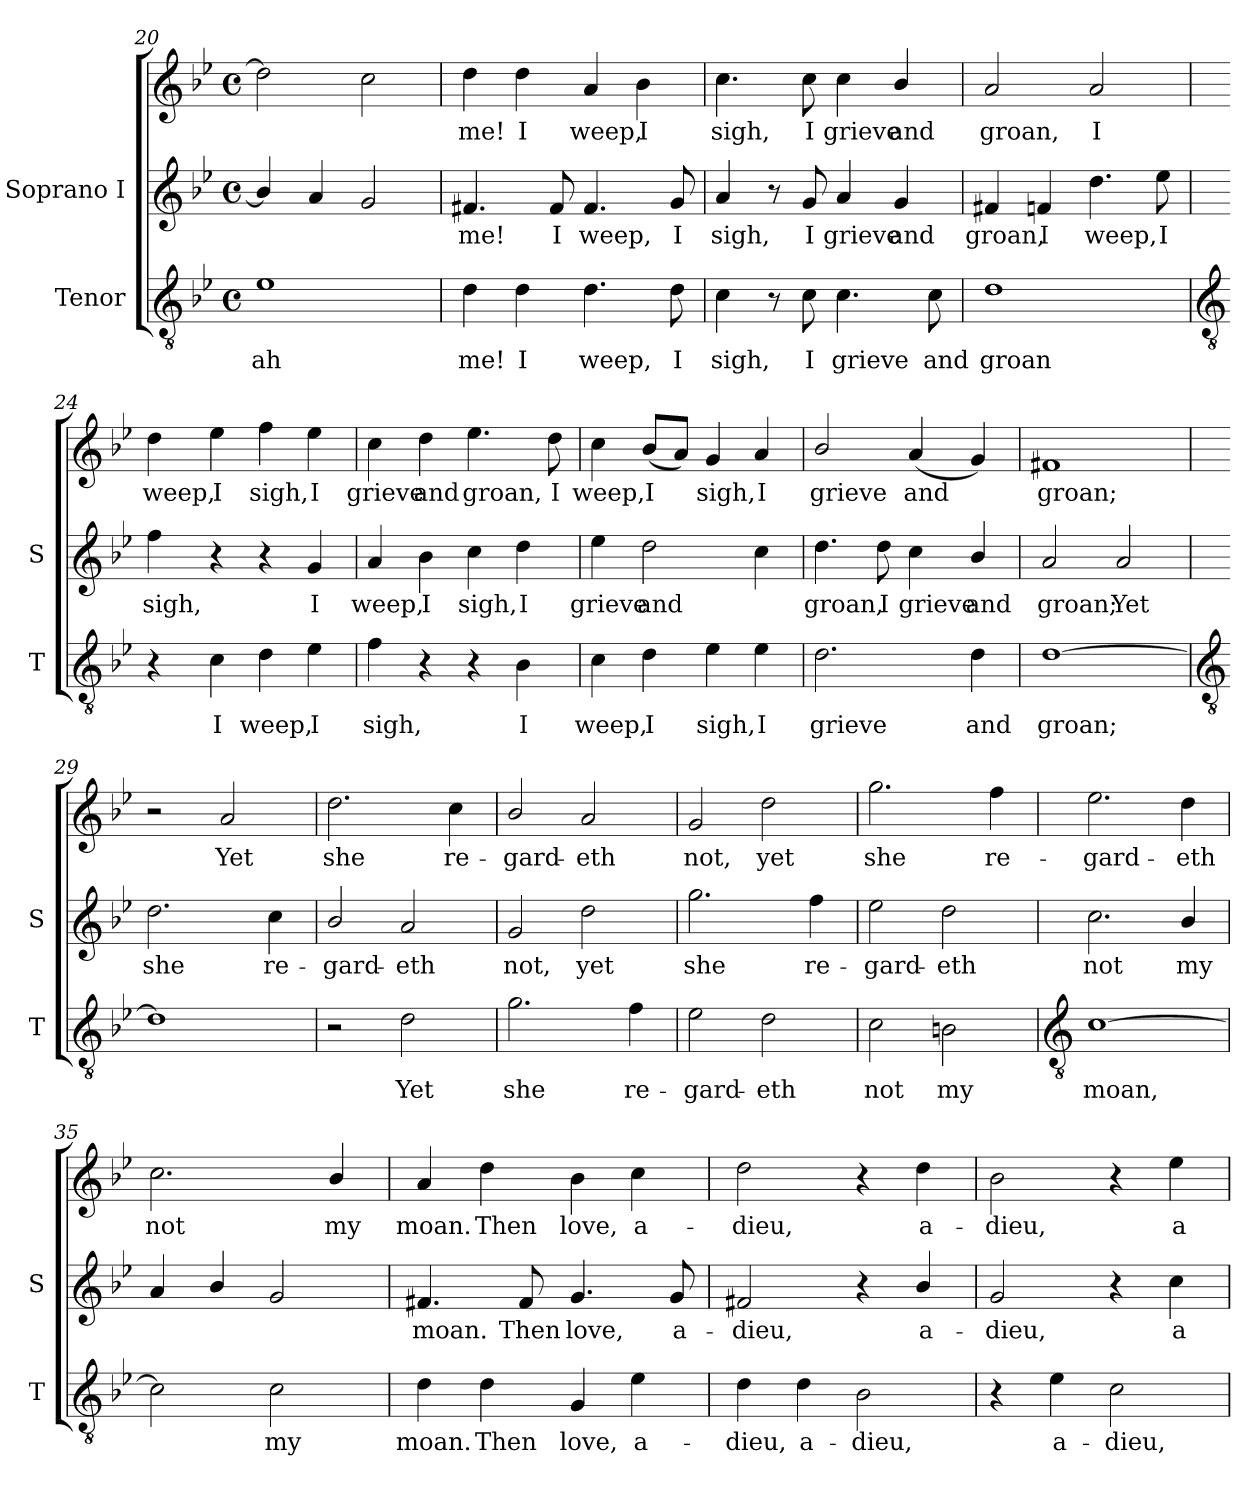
**kern	**text	**kern	**text	**kern	**text
*part2	*part2	*part1	*part1	*part1	*part1
*staff3	*staff3	*staff2	*staff2	*staff1	*staff1
*I"Tenor	*	*I"Soprano I	*	*	*
*I'T	*	*I'S	*	*	*
*clefGv2	*	*clefG2	*	*clefG2	*
*k[b-e-]	*	*k[b-e-]	*	*k[b-e-]	*
*B-:	*	*B-:	*	*B-:	*
*M4/4	*	*M4/4	*	*M4/4	*
*met(c)	*	*met(c)	*	*met(c)	*
=20	=20	=20	=20	=20	=20
!	!LO:LY:b	!	!	!	!
1e-	ah	4b-/]	.	2dd]	.
.	.	4a	.	.	.
.	.	2g	.	2cc	.
=21	=21	=21	=21	=21	=21
!	!LO:LY:b	!	!LO:LY:b	!	!LO:LY:b
4d	me!	4.f#X	me!	4dd	me!
!	!LO:LY:b	!	!	!	!LO:LY:b
4d	I	.	.	4dd	I
!	!	!	!LO:LY:b	!	!
.	.	8f#	I	.	.
!	!LO:LY:b	!	!LO:LY:b	!	!LO:LY:b
4.d	weep,	4.f#	weep,	4a	weep,
!	!	!	!	!	!LO:LY:b
.	.	.	.	4b-	I
!	!LO:LY:b	!	!LO:LY:b	!	!
8d	I	8g	I	.	.
=22	=22	=22	=22	=22	=22
!	!LO:LY:b	!	!LO:LY:b	!	!LO:LY:b
4c	sigh,	4a	sigh,	4.cc	sigh,
8r	.	8r	.	.	.
!	!LO:LY:b	!	!LO:LY:b	!	!LO:LY:b
8c	I	8g	I	8cc	I
!	!LO:LY:b	!	!LO:LY:b	!	!LO:LY:b
4.c	grieve	4a	grieve	4cc	grieve
!	!	!	!LO:LY:b	!	!LO:LY:b
.	.	4g	and	4b-/	and
!	!LO:LY:b	!	!	!	!
8c	and	.	.	.	.
=23	=23	=23	=23	=23	=23
!	!LO:LY:b	!	!LO:LY:b	!	!LO:LY:b
1d	groan	4f#X	groan,	2a	groan,
!	!	!	!LO:LY:b	!	!
.	.	4fn	I	.	.
!	!	!	!LO:LY:b	!	!LO:LY:b
.	.	4.dd	weep,	2a	I
!	!	!	!LO:LY:b	!	!
.	.	8ee-	I	.	.
!!LO:LB:g=z
=24	=24	=24	=24	=24	=24
*clefGv2	*	*	*	*	*
!	!	!	!LO:LY:b	!	!LO:LY:b
4r	.	4ff	sigh,	4dd	weep,
!	!LO:LY:b	!	!	!	!LO:LY:b
4c	I	4r	.	4ee-	I
!	!LO:LY:b	!	!	!	!LO:LY:b
4d	weep,	4r	.	4ff	sigh,
!	!LO:LY:b	!	!LO:LY:b	!	!LO:LY:b
4e-	I	4g	I	4ee-	I
=25	=25	=25	=25	=25	=25
!	!LO:LY:b	!	!LO:LY:b	!	!LO:LY:b
4f	sigh,	4a	weep,	4cc	grieve
!	!	!	!LO:LY:b	!	!LO:LY:b
4r	.	4b-	I	4dd	and
!	!	!	!LO:LY:b	!	!LO:LY:b
4r	.	4cc	sigh,	4.ee-	groan,
!	!LO:LY:b	!	!LO:LY:b	!	!
4B-	I	4dd	I	.	.
!	!	!	!	!	!LO:LY:b
.	.	.	.	8dd	I
=26	=26	=26	=26	=26	=26
!	!LO:LY:b	!	!LO:LY:b	!	!LO:LY:b
4c	weep,	4ee-	grieve	4cc	weep,
!	!LO:LY:b	!	!LO:LY:b	!	!LO:LY:b
4d	I	2dd	and	(<8b-L	I
.	.	.	.	8aJ)	.
!	!LO:LY:b	!	!	!	!LO:LY:b
4e-	sigh,	.	.	4g	sigh,
!	!LO:LY:b	!	!	!	!LO:LY:b
4e-	I	4cc	.	4a	I
=27	=27	=27	=27	=27	=27
!	!LO:LY:b	!	!LO:LY:b	!	!LO:LY:b
2.d	grieve	4.dd	groan,	2b-/	grieve
!	!	!	!LO:LY:b	!	!
.	.	8dd	I	.	.
!	!	!	!LO:LY:b	!	!LO:LY:b
.	.	4cc	grieve	(<4a	and
!	!LO:LY:b	!	!LO:LY:b	!	!
4d	and	4b-/	and	4g)	.
=28	=28	=28	=28	=28	=28
!	!LO:LY:b	!	!LO:LY:b	!	!LO:LY:b
[1d	groan;	2a	groan;	1f#X	groan;
!	!	!	!LO:LY:b	!	!
.	.	2a	Yet	.	.
!!LO:LB:g=z
=29	=29	=29	=29	=29	=29
*clefGv2	*	*	*	*	*
!	!	!	!LO:LY:b	!	!
1d]	.	2.dd	she	2r	.
!	!	!	!	!	!LO:LY:b
.	.	.	.	2a	Yet
!	!	!	!LO:LY:b	!	!
.	.	4cc	re-	.	.
=30	=30	=30	=30	=30	=30
!	!	!	!LO:LY:b	!	!LO:LY:b
2r	.	2b-/	-gard-	2.dd	-she
!	!LO:LY:b	!	!LO:LY:b	!	!
2d	Yet	2a	-eth	.	.
!	!	!	!	!	!LO:LY:b
.	.	.	.	4cc	re-
=31	=31	=31	=31	=31	=31
!	!LO:LY:b	!	!LO:LY:b	!	!LO:LY:b
2.g	she	2g	not,	2b-/	gard-
!	!	!	!LO:LY:b	!	!LO:LY:b
.	.	2dd	yet	2a	-eth
!	!LO:LY:b	!	!	!	!
4f	re-	.	.	.	.
=32	=32	=32	=32	=32	=32
!	!LO:LY:b	!	!LO:LY:b	!	!LO:LY:b
2e-	-gard-	2.gg	she	2g	not,
!	!LO:LY:b	!	!	!	!LO:LY:b
2d	-eth	.	.	2dd	yet
!	!	!	!LO:LY:b	!	!
.	.	4ff	re-	.	.
=33	=33	=33	=33	=33	=33
!	!LO:LY:b	!	!LO:LY:b	!	!LO:LY:b
2c	not	2ee-	-gard-	2.gg	-she
!	!LO:LY:b	!	!LO:LY:b	!	!
2Bn	my	2dd	-eth	.	.
!	!	!	!	!	!LO:LY:b
.	.	.	.	4ff	re-
!!LO:LB:g=z
=34	=34	=34	=34	=34	=34
*clefGv2	*	*	*	*	*
!	!LO:LY:b	!	!LO:LY:b	!	!LO:LY:b
[1c	moan,	2.cc	not	2.ee-	gard-
!	!	!	!LO:LY:b	!	!LO:LY:b
.	.	4b-/	my	4dd	-eth
=35	=35	=35	=35	=35	=35
!	!	!	!	!	!LO:LY:b
2c]	.	4a	.	2.cc	not
.	.	4b-/	.	.	.
!	!LO:LY:b	!	!	!	!
2c	my	2g	.	.	.
!	!	!	!	!	!LO:LY:b
.	.	.	.	4b-/	my
=36	=36	=36	=36	=36	=36
!	!LO:LY:b	!	!LO:LY:b	!	!LO:LY:b
4d	moan.	4.f#X	-moan.	4a	moan.
!	!LO:LY:b	!	!	!	!LO:LY:b
4d	Then	.	.	4dd	Then
!	!	!	!LO:LY:b	!	!
.	.	8f#	Then	.	.
!	!LO:LY:b	!	!LO:LY:b	!	!LO:LY:b
4G	love,	4.g	love,	4b-	love,
!	!LO:LY:b	!	!	!	!LO:LY:b
4e-	a-	.	.	4cc	a-
!	!	!	!LO:LY:b	!	!
.	.	8g	a-	.	.
=37	=37	=37	=37	=37	=37
!	!LO:LY:b	!	!LO:LY:b	!	!LO:LY:b
4d	-dieu,	2f#X	-dieu,	2dd	-dieu,
!	!LO:LY:b	!	!	!	!
4d	a-	.	.	.	.
!	!LO:LY:b	!	!	!	!
2B-	-dieu,	4r	.	4r	.
!	!	!	!LO:LY:b	!	!LO:LY:b
.	.	4b-/	a-	4dd	a-
=38	=38	=38	=38	=38	=38
!	!	!	!LO:LY:b	!	!LO:LY:b
4r	.	2g	-dieu,	2b-	-dieu,
!	!LO:LY:b	!	!	!	!
4e-	a-	.	.	.	.
!	!LO:LY:b	!	!	!	!
2c	-dieu,	4r	.	4r	.
!	!	!	!LO:LY:b	!	!LO:LY:b
.	.	4cc	a-	4ee-	a-
=	=	=	=	=	=
*-	*-	*-	*-	*-	*-
